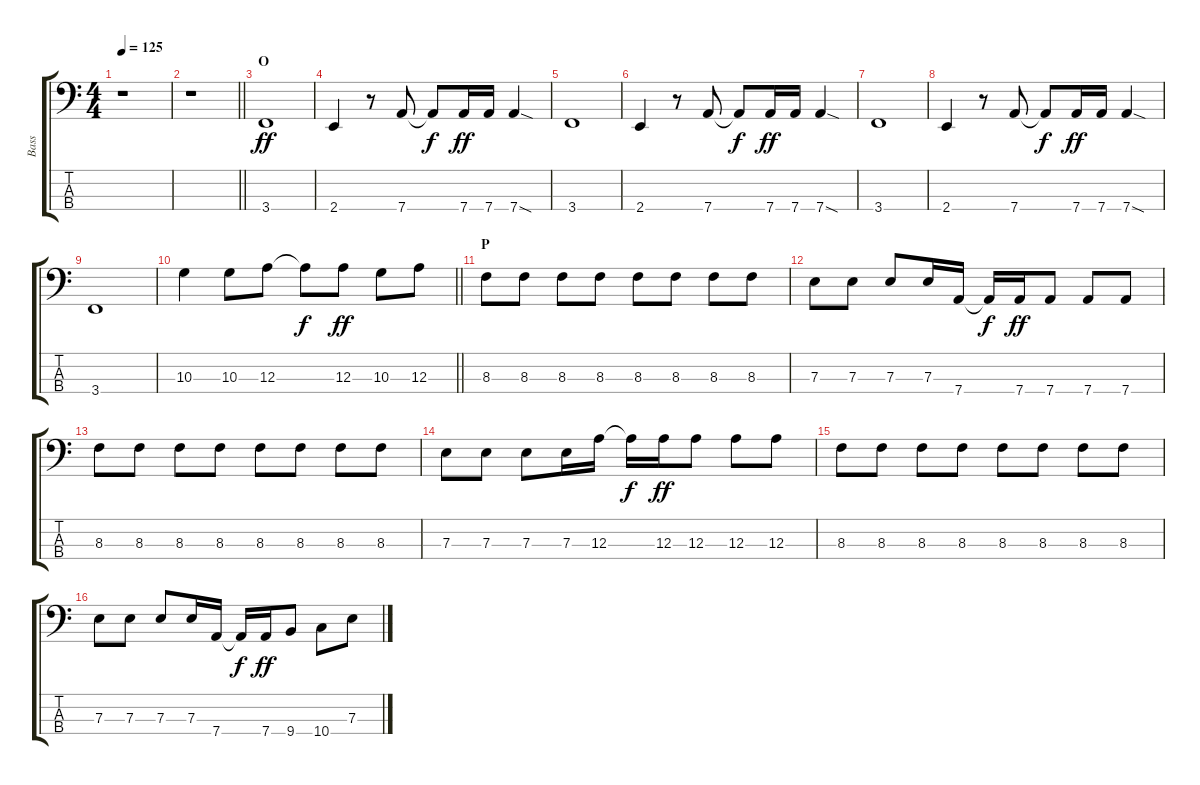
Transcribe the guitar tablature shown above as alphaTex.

\track ("Bass" "Bass") {instrument electricbasspick}
\staff {score tabs}
\tuning (G2 D2 A1 D1) {hide}
\ts (4 4)
\tempo 125
\clef f4
\ks c
r.1{dy ff} |
\barLineRight lightlight
r.1 |
\section ("" "O")
3.4.1 |
2.4.4 r.8 7.4.8 7.4{t}.8{dy f} 7.4.16{dy ff} 7.4.16 7.4{sod}.4 |
3.4.1 |
2.4.4 r.8 7.4.8 7.4{t}.8{dy f} 7.4.16{dy ff} 7.4.16 7.4{sod}.4 |
3.4.1 |
2.4.4 r.8 7.4.8 7.4{t}.8{dy f} 7.4.16{dy ff} 7.4.16 7.4{sod}.4 |
3.4.1 |
\barLineRight lightlight
10.3.4 10.3.8 12.3.8 12.3{t}.8{dy f} 12.3.8{dy ff} 10.3.8 12.3.8 |
\section ("" "P")
8.3.8 8.3.8 8.3.8 8.3.8 8.3.8 8.3.8 8.3.8 8.3.8 |
7.3.8 7.3.8 7.3.8 7.3.16 7.4.16 7.4{t}.16{dy f} 7.4.16{dy ff} 7.4.8 7.4.8 7.4.8 |
8.3.8 8.3.8 8.3.8 8.3.8 8.3.8 8.3.8 8.3.8 8.3.8 |
7.3.8 7.3.8 7.3.8 7.3.16 12.3.16 12.3{t}.16{dy f} 12.3.16{dy ff} 12.3.8 12.3.8 12.3.8 |
8.3.8 8.3.8 8.3.8 8.3.8 8.3.8 8.3.8 8.3.8 8.3.8 |
7.3.8 7.3.8 7.3.8 7.3.16 7.4.16 7.4{t}.16{dy f} 7.4.16{dy ff} 9.4.8 10.4.8 7.3.8
